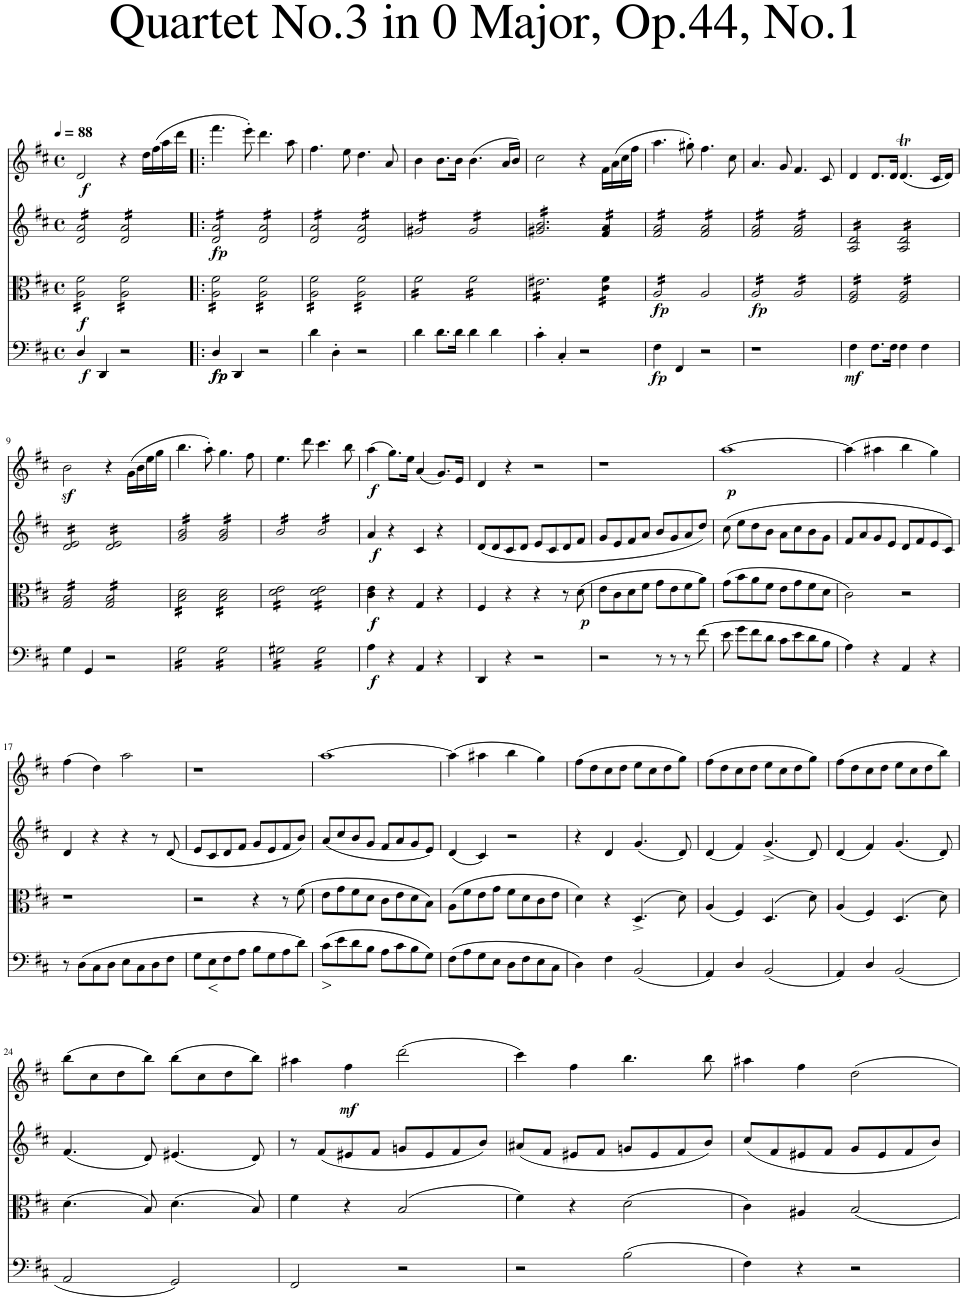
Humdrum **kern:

**kern	**dynam	**kern	**dynam	**kern	**dynam	**kern	**dynam
*part4	*part4	*part3	*part3	*part2	*part2	*part1	*part1
*staff4	*staff4	*staff3	*staff3	*staff2	*staff2	*staff1	*staff1
*I"Piano	*	*I"Piano	*	*I"Piano	*	*I"Piano	*
*I'Pno	*	*I'Pno	*	*I'Pno	*	*I'Pno	*
*clefF4	*	*clefC3	*	*clefG2	*	*clefG2	*
*k[f#c#]	*	*k[f#c#]	*	*k[f#c#]	*	*k[f#c#]	*
*M4/4	*	*M4/4	*	*M4/4	*	*M4/4	*
*met(c)	*	*met(c)	*	*met(c)	*	*met(c)	*
*MM88	*	*MM88	*	*MM88	*	*MM88	*
=1	=1	=1	=1	=1	=1	=1	=1
!	!LO:DY:b	!	!LO:DY:b	!	!	!	!LO:DY:b
*	*	*tremolo	*	*	*	*	*
*	*	*	*	*tremolo	*	*	*
4D/	f	16A\ 16f#\LL	f	16d/ 16a/LL	.	2d/	f
.	.	16A\ 16f#\	.	16d/ 16a/	.	.	.
.	.	16A\ 16f#\	.	16d/ 16a/	.	.	.
.	.	16A\ 16f#\	.	16d/ 16a/	.	.	.
4DD/	.	16A\ 16f#\	.	16d/ 16a/	.	.	.
.	.	16A\ 16f#\	.	16d/ 16a/	.	.	.
.	.	16A\ 16f#\	.	16d/ 16a/	.	.	.
.	.	16A\ 16f#\JJ	.	16d/ 16a/JJ	.	.	.
2r	.	16A\ 16f#\LL	.	16d/ 16a/LL	.	4r	.
.	.	16A\ 16f#\	.	16d/ 16a/	.	.	.
.	.	16A\ 16f#\	.	16d/ 16a/	.	.	.
.	.	16A\ 16f#\	.	16d/ 16a/	.	.	.
.	.	16A\ 16f#\	.	16d/ 16a/	.	16dd\LL	.
.	.	16A\ 16f#\	.	16d/ 16a/	.	(16ff#\	.
.	.	16A\ 16f#\	.	16d/ 16a/	.	16aa\	.
.	.	16A\ 16f#\JJ	.	16d/ 16a/JJ	.	16ddd\JJ	.
=2!|:	=2!|:	=2!|:	=2!|:	=2!|:	=2!|:	=2!|:	=2!|:
!	!LO:DY:b	!	!	!	!	!	!
!	!LO:DY:n=1:b	!	!	!	!LO:DY:b	!	!
4D/	fp fp	16A\ 16f#\LL	.	16d/ 16a/LL	fp	4.fff#\	.
.	.	16A\ 16f#\	.	16d/ 16a/	.	.	.
.	.	16A\ 16f#\	.	16d/ 16a/	.	.	.
.	.	16A\ 16f#\	.	16d/ 16a/	.	.	.
4DD/	.	16A\ 16f#\	.	16d/ 16a/	.	.	.
.	.	16A\ 16f#\	.	16d/ 16a/	.	.	.
.	.	16A\ 16f#\	.	16d/ 16a/	.	8eee'\)	.
.	.	16A\ 16f#\JJ	.	16d/ 16a/JJ	.	.	.
2r	.	16A\ 16f#\LL	.	16d/ 16a/LL	.	4.ddd\	.
.	.	16A\ 16f#\	.	16d/ 16a/	.	.	.
.	.	16A\ 16f#\	.	16d/ 16a/	.	.	.
.	.	16A\ 16f#\	.	16d/ 16a/	.	.	.
.	.	16A\ 16f#\	.	16d/ 16a/	.	.	.
.	.	16A\ 16f#\	.	16d/ 16a/	.	.	.
.	.	16A\ 16f#\	.	16d/ 16a/	.	8aa\	.
.	.	16A\ 16f#\JJ	.	16d/ 16a/JJ	.	.	.
=3	=3	=3	=3	=3	=3	=3	=3
4d\	.	16A\ 16f#\LL	.	16d/ 16a/LL	.	4.ff#\	.
.	.	16A\ 16f#\	.	16d/ 16a/	.	.	.
.	.	16A\ 16f#\	.	16d/ 16a/	.	.	.
.	.	16A\ 16f#\	.	16d/ 16a/	.	.	.
4D'\	.	16A\ 16f#\	.	16d/ 16a/	.	.	.
.	.	16A\ 16f#\	.	16d/ 16a/	.	.	.
.	.	16A\ 16f#\	.	16d/ 16a/	.	8ee\	.
.	.	16A\ 16f#\JJ	.	16d/ 16a/JJ	.	.	.
2r	.	16A\ 16f#\LL	.	16d/ 16a/LL	.	4.dd\	.
.	.	16A\ 16f#\	.	16d/ 16a/	.	.	.
.	.	16A\ 16f#\	.	16d/ 16a/	.	.	.
.	.	16A\ 16f#\	.	16d/ 16a/	.	.	.
.	.	16A\ 16f#\	.	16d/ 16a/	.	.	.
.	.	16A\ 16f#\	.	16d/ 16a/	.	.	.
.	.	16A\ 16f#\	.	16d/ 16a/	.	8a/	.
.	.	16A\ 16f#\JJ	.	16d/ 16a/JJ	.	.	.
=4	=4	=4	=4	=4	=4	=4	=4
4d\	.	16f#\LL	.	16g#X/LL	.	4b\	.
.	.	16f#\	.	16g#X/	.	.	.
.	.	16f#\	.	16g#X/	.	.	.
.	.	16f#\	.	16g#X/	.	.	.
8.d\L	.	16f#\	.	16g#X/	.	8.b\L	.
.	.	16f#\	.	16g#X/	.	.	.
.	.	16f#\	.	16g#X/	.	.	.
16d\Jk	.	16f#\JJ	.	16g#X/JJ	.	16b\Jk	.
4d\	.	16f#\LL	.	16g#/LL	.	(4.b\	.
.	.	16f#\	.	16g#/	.	.	.
.	.	16f#\	.	16g#/	.	.	.
.	.	16f#\	.	16g#/	.	.	.
4d\	.	16f#\	.	16g#/	.	.	.
.	.	16f#\	.	16g#/	.	.	.
.	.	16f#\	.	16g#/	.	16a/LL	.
.	.	16f#\JJ	.	16g#/JJ	.	16b/JJ)	.
=5	=5	=5	=5	=5	=5	=5	=5
4c#'\	.	16e#X\LL	.	16g#X/ 16b/LL	.	2cc#\	.
.	.	16e#X\	.	16g#X/ 16b/	.	.	.
.	.	16e#X\	.	16g#X/ 16b/	.	.	.
.	.	16e#X\	.	16g#X/ 16b/	.	.	.
4C#'/	.	16e#X\	.	16g#X/ 16b/	.	.	.
.	.	16e#X\	.	16g#X/ 16b/	.	.	.
.	.	16e#X\	.	16g#X/ 16b/	.	.	.
.	.	16e#X\	.	16g#X/ 16b/	.	.	.
2r	.	16e#X\	.	16g#X/ 16b/	.	4r	.
.	.	16e#X\	.	16g#X/ 16b/	.	.	.
.	.	16e#X\	.	16g#X/ 16b/	.	.	.
.	.	16e#X\JJ	.	16g#X/ 16b/JJ	.	.	.
.	.	16c#\ 16f#\LL	.	16f#/ 16a/LL	.	16f#\LL	.
.	.	16c#\ 16f#\	.	16f#/ 16a/	.	(16a\	.
.	.	16c#\ 16f#\	.	16f#/ 16a/	.	16cc#\	.
.	.	16c#\ 16f#\JJ	.	16f#/ 16a/JJ	.	16ff#\JJ	.
=6	=6	=6	=6	=6	=6	=6	=6
!	!LO:DY:b	!	!LO:DY:b	!	!	!	!
4F#\	fp	16A/LL	fp	16f#/ 16a/LL	.	4.aa\	.
.	.	16A/	.	16f#/ 16a/	.	.	.
.	.	16A/	.	16f#/ 16a/	.	.	.
.	.	16A/	.	16f#/ 16a/	.	.	.
4FF#/	.	16A/	.	16f#/ 16a/	.	.	.
.	.	16A/	.	16f#/ 16a/	.	.	.
.	.	16A/	.	16f#/ 16a/	.	8gg#X'\)	.
.	.	16A/JJ	.	16f#/ 16a/JJ	.	.	.
*	*	*Xtremolo	*	*	*	*	*
2r	.	2A/	.	16f#/ 16a/LL	.	4.ff#\	.
.	.	.	.	16f#/ 16a/	.	.	.
.	.	.	.	16f#/ 16a/	.	.	.
.	.	.	.	16f#/ 16a/	.	.	.
.	.	.	.	16f#/ 16a/	.	.	.
.	.	.	.	16f#/ 16a/	.	.	.
.	.	.	.	16f#/ 16a/	.	8cc#\	.
.	.	.	.	16f#/ 16a/JJ	.	.	.
=7	=7	=7	=7	=7	=7	=7	=7
!	!	!	!LO:DY:b	!	!	!	!
*	*	*tremolo	*	*	*	*	*
1r	.	16A/LL	fp	16f#/ 16a/LL	.	4.a/	.
.	.	16A/	.	16f#/ 16a/	.	.	.
.	.	16A/	.	16f#/ 16a/	.	.	.
.	.	16A/	.	16f#/ 16a/	.	.	.
.	.	16A/	.	16f#/ 16a/	.	.	.
.	.	16A/	.	16f#/ 16a/	.	.	.
.	.	16A/	.	16f#/ 16a/	.	8g/	.
.	.	16A/JJ	.	16f#/ 16a/JJ	.	.	.
.	.	16A/LL	.	16f#/ 16a/LL	.	4.f#/	.
.	.	16A/	.	16f#/ 16a/	.	.	.
.	.	16A/	.	16f#/ 16a/	.	.	.
.	.	16A/	.	16f#/ 16a/	.	.	.
.	.	16A/	.	16f#/ 16a/	.	.	.
.	.	16A/	.	16f#/ 16a/	.	.	.
.	.	16A/	.	16f#/ 16a/	.	8c#/	.
.	.	16A/JJ	.	16f#/ 16a/JJ	.	.	.
=8	=8	=8	=8	=8	=8	=8	=8
!	!LO:DY:b	!	!	!	!	!	!
4F#\	mf	16F#/ 16A/LL	.	16A/ 16d/LL	.	4d/	.
.	.	16F#/ 16A/	.	16A/ 16d/	.	.	.
.	.	16F#/ 16A/	.	16A/ 16d/	.	.	.
.	.	16F#/ 16A/	.	16A/ 16d/	.	.	.
8.F#\L	.	16F#/ 16A/	.	16A/ 16d/	.	8.d/L	.
.	.	16F#/ 16A/	.	16A/ 16d/	.	.	.
.	.	16F#/ 16A/	.	16A/ 16d/	.	.	.
16F#\Jk	.	16F#/ 16A/JJ	.	16A/ 16d/JJ	.	16d/Jk	.
4F#\	.	16F#/ 16A/LL	.	16A/ 16d/LL	.	(4.dT/	.
.	.	16F#/ 16A/	.	16A/ 16d/	.	.	.
.	.	16F#/ 16A/	.	16A/ 16d/	.	.	.
.	.	16F#/ 16A/	.	16A/ 16d/	.	.	.
4F#\	.	16F#/ 16A/	.	16A/ 16d/	.	.	.
.	.	16F#/ 16A/	.	16A/ 16d/	.	.	.
.	.	16F#/ 16A/	.	16A/ 16d/	.	16c#/LL	.
.	.	16F#/ 16A/JJ	.	16A/ 16d/JJ	.	16d/JJ)	.
!!LO:LB:g=z
=9	=9	=9	=9	=9	=9	=9	=9
4G\	.	16G/ 16B/LL	.	16d/ 16e/LL	.	2bz<\	.
.	.	16G/ 16B/	.	16d/ 16e/	.	.	.
.	.	16G/ 16B/	.	16d/ 16e/	.	.	.
.	.	16G/ 16B/	.	16d/ 16e/	.	.	.
4GG/	.	16G/ 16B/	.	16d/ 16e/	.	.	.
.	.	16G/ 16B/	.	16d/ 16e/	.	.	.
.	.	16G/ 16B/	.	16d/ 16e/	.	.	.
.	.	16G/ 16B/JJ	.	16d/ 16e/JJ	.	.	.
2r	.	16G/ 16B/LL	.	16d/ 16e/LL	.	4r	.
.	.	16G/ 16B/	.	16d/ 16e/	.	.	.
.	.	16G/ 16B/	.	16d/ 16e/	.	.	.
.	.	16G/ 16B/	.	16d/ 16e/	.	.	.
.	.	16G/ 16B/	.	16d/ 16e/	.	(16g\LL	.
.	.	16G/ 16B/	.	16d/ 16e/	.	16b\	.
.	.	16G/ 16B/	.	16d/ 16e/	.	16ee\	.
.	.	16G/ 16B/JJ	.	16d/ 16e/JJ	.	16gg\JJ	.
=10	=10	=10	=10	=10	=10	=10	=10
*tremolo	*	*	*	*	*	*	*
16G\LL	.	16B\ 16d\LL	.	16g/ 16b/LL	.	4.bb\	.
16G\	.	16B\ 16d\	.	16g/ 16b/	.	.	.
16G\	.	16B\ 16d\	.	16g/ 16b/	.	.	.
16G\	.	16B\ 16d\	.	16g/ 16b/	.	.	.
16G\	.	16B\ 16d\	.	16g/ 16b/	.	.	.
16G\	.	16B\ 16d\	.	16g/ 16b/	.	.	.
16G\	.	16B\ 16d\	.	16g/ 16b/	.	8aa'\)	.
16G\JJ	.	16B\ 16d\JJ	.	16g/ 16b/JJ	.	.	.
16G\LL	.	16B\ 16d\LL	.	16g/ 16b/LL	.	4.gg\	.
16G\	.	16B\ 16d\	.	16g/ 16b/	.	.	.
16G\	.	16B\ 16d\	.	16g/ 16b/	.	.	.
16G\	.	16B\ 16d\	.	16g/ 16b/	.	.	.
16G\	.	16B\ 16d\	.	16g/ 16b/	.	.	.
16G\	.	16B\ 16d\	.	16g/ 16b/	.	.	.
16G\	.	16B\ 16d\	.	16g/ 16b/	.	8ff#\	.
16G\JJ	.	16B\ 16d\JJ	.	16g/ 16b/JJ	.	.	.
=11	=11	=11	=11	=11	=11	=11	=11
16G#X\LL	.	16d\ 16e\LL	.	16b/LL	.	4.ee\	.
16G#X\	.	16d\ 16e\	.	16b/	.	.	.
16G#X\	.	16d\ 16e\	.	16b/	.	.	.
16G#X\	.	16d\ 16e\	.	16b/	.	.	.
16G#X\	.	16d\ 16e\	.	16b/	.	.	.
16G#X\	.	16d\ 16e\	.	16b/	.	.	.
16G#X\	.	16d\ 16e\	.	16b/	.	8ddd\	.
16G#X\JJ	.	16d\ 16e\JJ	.	16b/JJ	.	.	.
16G#\LL	.	16d\ 16e\LL	.	16b/LL	.	4.ccc#\	.
16G#\	.	16d\ 16e\	.	16b/	.	.	.
16G#\	.	16d\ 16e\	.	16b/	.	.	.
16G#\	.	16d\ 16e\	.	16b/	.	.	.
16G#\	.	16d\ 16e\	.	16b/	.	.	.
16G#\	.	16d\ 16e\	.	16b/	.	.	.
16G#\	.	16d\ 16e\	.	16b/	.	8bb\	.
16G#\JJ	.	16d\ 16e\JJ	.	16b/JJ	.	.	.
*	*	*	*	*Xtremolo	*	*	*
*	*	*Xtremolo	*	*	*	*	*
*Xtremolo	*	*	*	*	*	*	*
=12	=12	=12	=12	=12	=12	=12	=12
!	!LO:DY:b	!	!LO:DY:b	!	!LO:DY:b	!	!LO:DY:b
4A\	f	4c#\ 4e\	f	4a/	f	(4aa\	f
4r	.	4r	.	4r	.	8.gg\L)	.
.	.	.	.	.	.	16ee\Jk	.
4AA/	.	4G/	.	4c#/	.	(4a/	.
4r	.	4r	.	4r	.	8.g/L)	.
.	.	.	.	.	.	16e/Jk	.
=13	=13	=13	=13	=13	=13	=13	=13
4DD/	.	4F#/	.	(8d/L	.	4d/	.
.	.	.	.	8d/	.	.	.
4r	.	4r	.	8c#/	.	4r	.
.	.	.	.	8d/J	.	.	.
2r	.	4r	.	8e/L	.	2r	.
.	.	.	.	8c#/	.	.	.
.	.	8r	.	8d/	.	.	.
!	!	!	!LO:DY:b	!	!	!	!
.	.	(8d\	p	8f#/J	.	.	.
=14	=14	=14	=14	=14	=14	=14	=14
2r	.	8e\L	.	8g/L	.	1r	.
.	.	8c#\	.	8e/	.	.	.
.	.	8d\	.	8f#/	.	.	.
.	.	8f#\J	.	8a/J	.	.	.
8r	.	8g\L	.	8b/L	.	.	.
8r	.	8e\	.	8g/	.	.	.
8r	.	8f#\	.	8a/	.	.	.
(8f#\	.	8a\J)	.	8dd/J)	.	.	.
=15	=15	=15	=15	=15	=15	=15	=15
!	!	!	!	!	!	!	!LO:DY:b
8e\	.	(8g\L	.	(8cc#\	.	[1aa	p
8g\L	.	8b\	.	8ee\L	.	.	.
8f#\	.	8a\	.	8dd\	.	.	.
8d\J	.	8f#\J	.	8b\J	.	.	.
8c#\L	.	8e\L	.	8a\L	.	.	.
8e\	.	8g\	.	8cc#\	.	.	.
8d\	.	8f#\	.	8b\	.	.	.
8B\J	.	8d\J	.	8g\J	.	.	.
=16	=16	=16	=16	=16	=16	=16	=16
4A\)	.	2c#\)	.	8f#/L	.	(4aa\]	.
.	.	.	.	8a/	.	.	.
4r	.	.	.	8g/	.	4aa#X\	.
.	.	.	.	8e/J	.	.	.
4AA/	.	2r	.	8d/L	.	4bb\	.
.	.	.	.	8f#/	.	.	.
4r	.	.	.	8e/	.	4gg\)	.
.	.	.	.	8c#/J)	.	.	.
!!LO:LB:g=z
=17	=17	=17	=17	=17	=17	=17	=17
8r	.	1r	.	4d/	.	(4ff#\	.
(8D\L	.	.	.	.	.	.	.
8C#\	.	.	.	4r	.	4dd\)	.
8D\J	.	.	.	.	.	.	.
8E\L	.	.	.	4r	.	2aa\	.
8C#\	.	.	.	.	.	.	.
8D\	.	.	.	8r	.	.	.
8F#\J	.	.	.	(8d/	.	.	.
=18	=18	=18	=18	=18	=18	=18	=18
8G\L	.	2r	.	8e/L	.	1r	.
!	!LO:HP:b	!	!	!	!	!	!
8E\	<	.	.	8c#/	.	.	.
8F#\	[	.	.	8d/	.	.	.
8A\J	.	.	.	8f#/J	.	.	.
8B\L	.	4r	.	8g/L	.	.	.
8G\	.	.	.	8e/	.	.	.
8A\	.	8r	.	8f#/	.	.	.
8d\J)	.	(8f#\	.	8b/J)	.	.	.
=19	=19	=19	=19	=19	=19	=19	=19
!	!LO:HP:b	!	!	!	!	!	!
(8c#\L	>	8e\L	.	(8a/L	.	[1aa	.
8e\	]	8g\	.	8cc#/	.	.	.
8d\	.	8f#\	.	8b/	.	.	.
8B\J	.	8d\J	.	8g/J	.	.	.
8A\L	.	8c#\L	.	8f#/L	.	.	.
8c#\	.	8e\	.	8a/	.	.	.
8B\	.	8d\	.	8g/	.	.	.
8G\J)	.	8B\J)	.	8e/J)	.	.	.
=20	=20	=20	=20	=20	=20	=20	=20
(8F#\L	.	(8A\L	.	(4d/	.	(4aa\]	.
8A\	.	8f#\	.	.	.	.	.
8G\	.	8e\	.	4c#/)	.	4aa#X\	.
8E\J	.	8g\J	.	.	.	.	.
8D\L	.	8f#\L	.	2r	.	4bb\	.
8F#\	.	8d\	.	.	.	.	.
8E\	.	8c#\	.	.	.	4gg\)	.
8C#\J	.	8e\J	.	.	.	.	.
=21	=21	=21	=21	=21	=21	=21	=21
4D\)	.	4d\)	.	4r	.	(8ff#\L	.
.	.	.	.	.	.	8dd\	.
4F#\	.	4r	.	4d/	.	8cc#\	.
.	.	.	.	.	.	8dd\J	.
(2BB/	.	(4.D^/	.	(4.g/	.	8ee\L	.
.	.	.	.	.	.	8cc#\	.
.	.	.	.	.	.	8dd\	.
.	.	8d\)	.	8d/)	.	8gg\J)	.
=22	=22	=22	=22	=22	=22	=22	=22
4AA/)	.	(4A/	.	(4d/	.	(8ff#\L	.
.	.	.	.	.	.	8dd\	.
4D/	.	4F#/)	.	4f#/)	.	8cc#\	.
.	.	.	.	.	.	8dd\J	.
(2BB/	.	(4.D/	.	(4.g^/	.	8ee\L	.
.	.	.	.	.	.	8cc#\	.
.	.	.	.	.	.	8dd\	.
.	.	8d\)	.	8d/)	.	8gg\J)	.
=23	=23	=23	=23	=23	=23	=23	=23
4AA/)	.	(4A/	.	(4d/	.	(8ff#\L	.
.	.	.	.	.	.	8dd\	.
4D/	.	4F#/)	.	4f#/)	.	8cc#\	.
.	.	.	.	.	.	8dd\J	.
(2BB/	.	(4.D/	.	(4.g/	.	8ee\L	.
.	.	.	.	.	.	8cc#\	.
.	.	.	.	.	.	8dd\	.
.	.	8d\)	.	8d/)	.	8bb\J)	.
!!LO:LB:g=z
=24	=24	=24	=24	=24	=24	=24	=24
2AA/	.	(4.d\	.	(4.f#/	.	(8bb\L	.
.	.	.	.	.	.	8cc#\	.
.	.	.	.	.	.	8dd\	.
.	.	8B/)	.	8d/)	.	8bb\J)	.
2GG/)	.	(4.d\	.	(4.e#X/	.	(8bb\L	.
.	.	.	.	.	.	8cc#\	.
.	.	.	.	.	.	8dd\	.
.	.	8B/)	.	8d/)	.	8bb\J)	.
=25	=25	=25	=25	=25	=25	=25	=25
2FF#/	.	4f#\	.	8r	.	4aa#X\	.
.	.	.	.	(8f#/L	.	.	.
!	!	!	!	!	!	!	!LO:DY:b
.	.	4r	.	8e#X/	.	4ff#\	mf
.	.	.	.	8f#/J	.	.	.
2r	.	(2B/	.	8gn/L	.	(2ddd\	.
.	.	.	.	8e#/	.	.	.
.	.	.	.	8f#/	.	.	.
.	.	.	.	8b/J)	.	.	.
=26	=26	=26	=26	=26	=26	=26	=26
2r	.	4f#\)	.	(8a#X/L	.	4ccc#\)	.
.	.	.	.	8f#/J	.	.	.
.	.	4r	.	8e#X/L	.	4ff#\	.
.	.	.	.	8f#/J	.	.	.
(2B\	.	(2d\	.	8gn/L	.	4.bb\	.
.	.	.	.	8e#/	.	.	.
.	.	.	.	8f#/	.	.	.
.	.	.	.	8b/J)	.	8bb\	.
=27	=27	=27	=27	=27	=27	=27	=27
4F#\)	.	4c#\)	.	(8cc#/L	.	4aa#X\	.
.	.	.	.	8f#/	.	.	.
4r	.	4A#X/	.	8e#X/	.	4ff#\	.
.	.	.	.	8f#/J	.	.	.
2r	.	2B/	.	8g/L	.	2dd\	.
.	.	.	.	8e#/	.	.	.
.	.	.	.	8f#/	.	.	.
.	.	.	.	8b/J)	.	.	.
=	=	=	=	=	=	=	=
*-	*-	*-	*-	*-	*-	*-	*-
